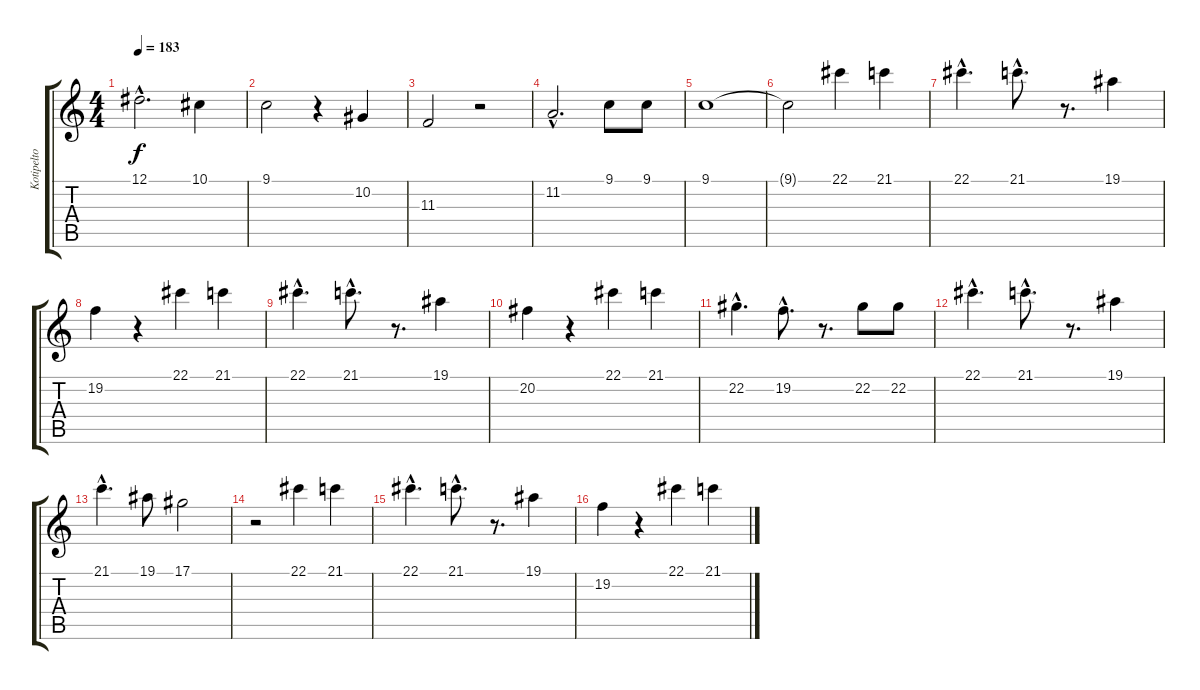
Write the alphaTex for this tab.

\track ("Kotipelto" "Kotipelto") {instrument panflute}
\staff {score tabs}
\tuning (Eb4 Bb3 Gb3 Db3 Ab2 Eb2) {hide}
\ts (4 4)
\tempo 183
\clef g2
\ks c
12.1{hac}.2{d dy f} 10.1.4 |
9.1.2 r.4 10.2.4 |
11.3.2 r.2 |
11.2{hac}.2{d} 9.1.8 9.1.8 |
9.1.1 |
9.1{t}.2 22.1.4 21.1.4 |
22.1{hac}.4{d} 21.1{hac}.8{d} r.8{d} 19.1.4 |
19.2.4 r.4 22.1.4 21.1.4 |
22.1{hac}.4{d} 21.1{hac}.8{d} r.8{d} 19.1.4 |
20.2.4 r.4 22.1.4 21.1.4 |
22.2{hac}.4{d} 19.2{hac}.8{d} r.8{d} 22.2.8 22.2.8 |
22.1{hac}.4{d} 21.1{hac}.8{d} r.8{d} 19.1.4 |
21.1{hac}.4{d} 19.1.8 17.1.2 |
r.2 22.1.4 21.1.4 |
22.1{hac}.4{d} 21.1{hac}.8{d} r.8{d} 19.1.4 |
19.2.4 r.4 22.1.4 21.1.4
